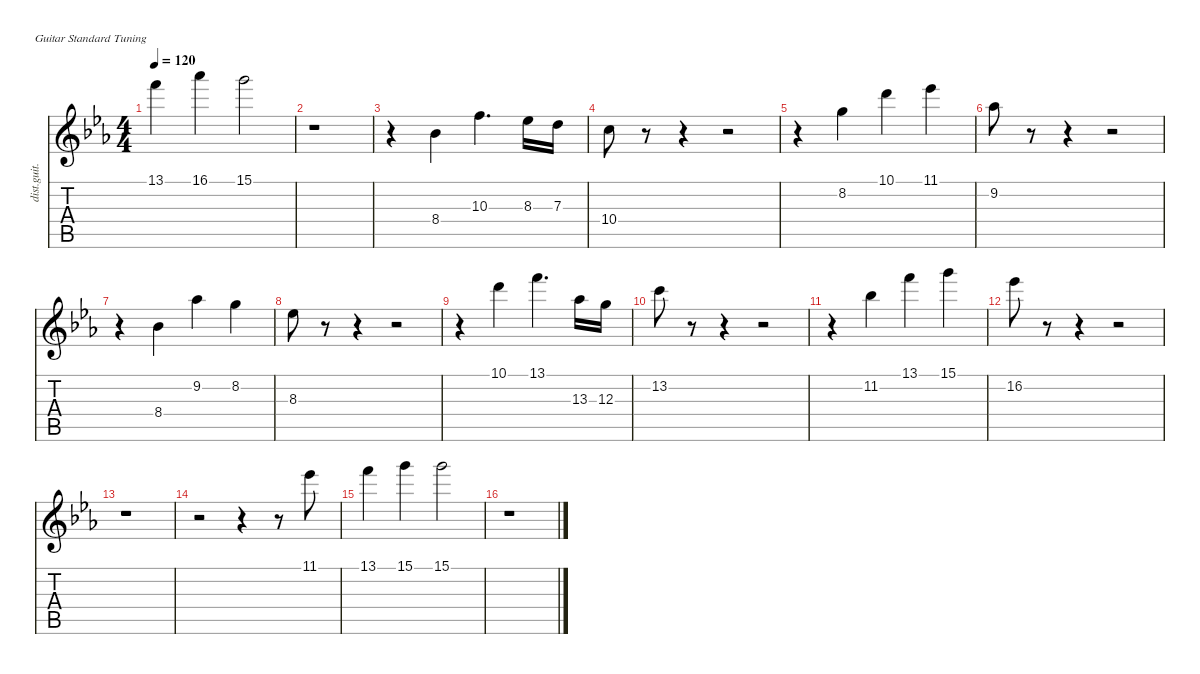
\defaultSystemsLayout 4
\hideDynamics
\bracketExtendMode nobrackets
\otherSystemsTrackNameOrientation horizontal
\track ("Backing" "dist.guit.") {instrument distortionguitar}
\staff {score tabs}
\tuning (E4 B3 G3 D3 A2 E2)
\ts (4 4)
\tempo 120
\clef g2
\ks eb
13.1{acc forcenatural}.4{dy f beam Down} 16.1{acc b}.4{beam Down} 15.1{acc forcenatural}.2{beam Down} |
r.1{beam Down} |
r.4{beam Down} 8.4{acc b}.4{beam Down} 10.3{acc forcenatural}.4{d beam Down} 8.3{acc b}.16{beam Down} 7.3{acc forcenatural}.16{beam Down} |
10.4{acc forcenatural}.8{beam Down} r.8{beam Down} r.4{beam Down} r.2{beam Down} |
r.4{beam Down} 8.2{acc forcenatural}.4{beam Down} 10.1{acc forcenatural}.4{beam Down} 11.1{acc b}.4{beam Down} |
9.2{acc b}.8{beam Down} r.8{beam Down} r.4{beam Down} r.2{beam Down} |
r.4{beam Down} 8.4{acc b}.4{beam Down} 9.2{acc b}.4{beam Down} 8.2{acc forcenatural}.4{beam Down} |
8.3{acc b}.8{beam Down} r.8{beam Down} r.4{beam Down} r.2{beam Down} |
r.4{beam Down} 10.1{acc forcenatural}.4{beam Down} 13.1{acc forcenatural}.4{d beam Down} 13.3{acc b}.16{beam Down} 12.3{acc forcenatural}.16{beam Down} |
13.2{acc forcenatural}.8{beam Down} r.8{beam Down} r.4{beam Down} r.2{beam Down} |
r.4{beam Down} 11.2{acc b}.4{beam Down} 13.1{acc forcenatural}.4{beam Down} 15.1{acc forcenatural}.4{beam Down} |
16.2{acc b}.8{beam Down} r.8{beam Down} r.4{beam Down} r.2{beam Down} |
r.1{beam Down} |
r.2{beam Down} r.4{beam Down} r.8{beam Down} 11.1{acc b}.8{beam Down} |
13.1{acc forcenatural}.4{beam Down} 15.1{acc forcenatural}.4{beam Down} 15.1{acc forcenatural}.2{beam Down} |
r.1{beam Down}
